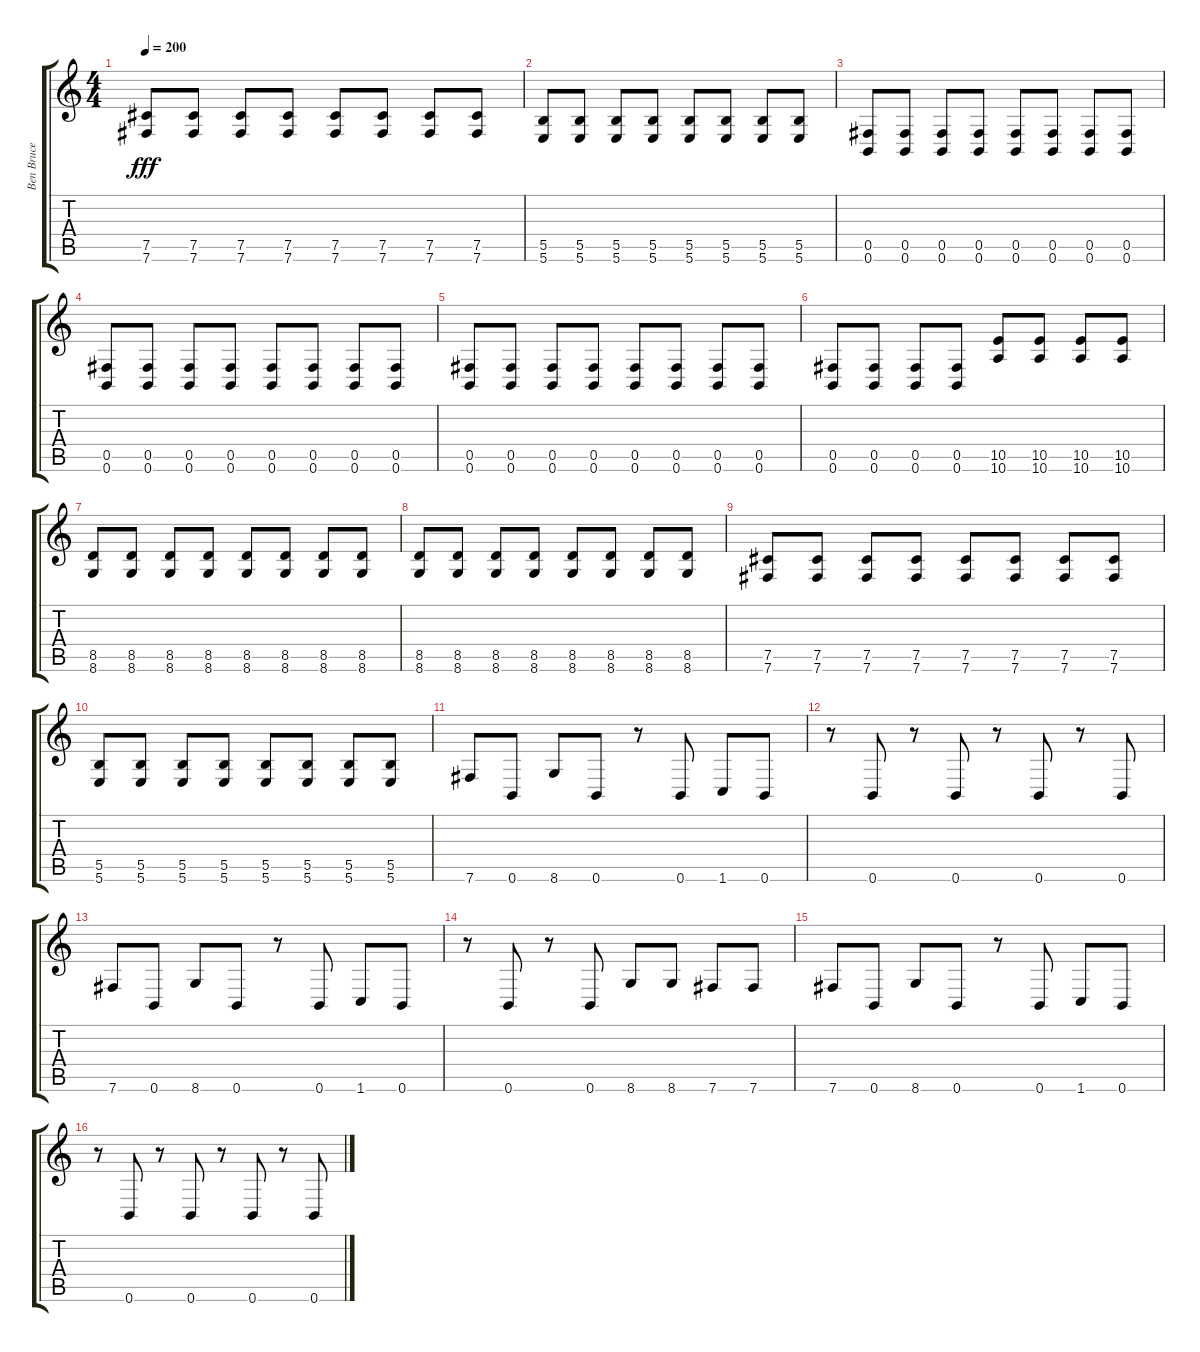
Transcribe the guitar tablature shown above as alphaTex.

\track ("Ben Bruce" "Ben Bruce") {instrument distortionguitar}
\staff {score tabs}
\tuning (Db4 Ab3 E3 B2 Gb2 B1) {hide}
\ts (4 4)
\tempo 200
\clef g2
\ks c
(7.5 7.6).8{dy fff} (7.5 7.6).8 (7.5 7.6).8 (7.5 7.6).8 (7.5 7.6).8 (7.5 7.6).8 (7.5 7.6).8 (7.5 7.6).8 |
(5.5 5.6).8 (5.5 5.6).8 (5.5 5.6).8 (5.5 5.6).8 (5.5 5.6).8 (5.5 5.6).8 (5.5 5.6).8 (5.5 5.6).8 |
(0.5 0.6).8 (0.5 0.6).8 (0.5 0.6).8 (0.5 0.6).8 (0.5 0.6).8 (0.5 0.6).8 (0.5 0.6).8 (0.5 0.6).8 |
(0.5 0.6).8 (0.5 0.6).8 (0.5 0.6).8 (0.5 0.6).8 (0.5 0.6).8 (0.5 0.6).8 (0.5 0.6).8 (0.5 0.6).8 |
(0.5 0.6).8 (0.5 0.6).8 (0.5 0.6).8 (0.5 0.6).8 (0.5 0.6).8 (0.5 0.6).8 (0.5 0.6).8 (0.5 0.6).8 |
(0.5 0.6).8 (0.5 0.6).8 (0.5 0.6).8 (0.5 0.6).8 (10.5 10.6).8 (10.5 10.6).8 (10.5 10.6).8 (10.5 10.6).8 |
(8.5 8.6).8 (8.5 8.6).8 (8.5 8.6).8 (8.5 8.6).8 (8.5 8.6).8 (8.5 8.6).8 (8.5 8.6).8 (8.5 8.6).8 |
(8.5 8.6).8 (8.5 8.6).8 (8.5 8.6).8 (8.5 8.6).8 (8.5 8.6).8 (8.5 8.6).8 (8.5 8.6).8 (8.5 8.6).8 |
(7.5 7.6).8 (7.5 7.6).8 (7.5 7.6).8 (7.5 7.6).8 (7.5 7.6).8 (7.5 7.6).8 (7.5 7.6).8 (7.5 7.6).8 |
(5.5 5.6).8 (5.5 5.6).8 (5.5 5.6).8 (5.5 5.6).8 (5.5 5.6).8 (5.5 5.6).8 (5.5 5.6).8 (5.5 5.6).8 |
7.6.8 0.6.8 8.6.8 0.6.8 r.8 0.6.8 1.6.8 0.6.8 |
r.8 0.6.8 r.8 0.6.8 r.8 0.6.8 r.8 0.6.8 |
7.6.8 0.6.8 8.6.8 0.6.8 r.8 0.6.8 1.6.8 0.6.8 |
r.8 0.6.8 r.8 0.6.8 8.6.8 8.6.8 7.6.8 7.6.8 |
7.6.8 0.6.8 8.6.8 0.6.8 r.8 0.6.8 1.6.8 0.6.8 |
r.8 0.6.8 r.8 0.6.8 r.8 0.6.8 r.8 0.6.8
